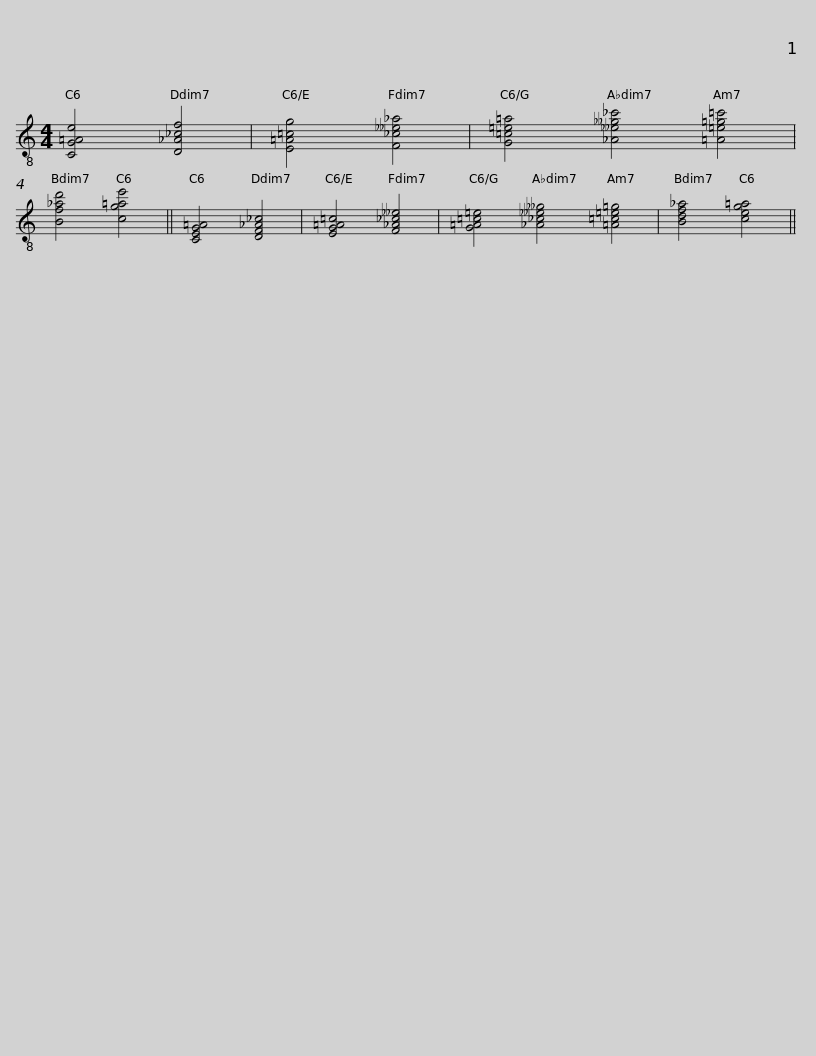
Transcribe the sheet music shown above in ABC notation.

X:1
L:1/8
M:4/4
I:linebreak $
K:C
V:1 treble-8
V:1
 [CG=Ae]4 [D_A_cf]4 | [E=A=cg]4 [F_c__e_a]4 | [G=c=e=a]4 [_A__e__g_c']4 [=A=e=g=c']4 | [Bf_ad']4 [cg=ae']4 ||$ [CEG=A]4 [DF_A_c]4 | %5
 [EG=A=c]4 [F_A_c__e]4 | [G=A=c=e]4 [_A_c__e__g]4 [=A=c=e=g]4 | [Bdf_a]4 [ceg=a]4 || %8
